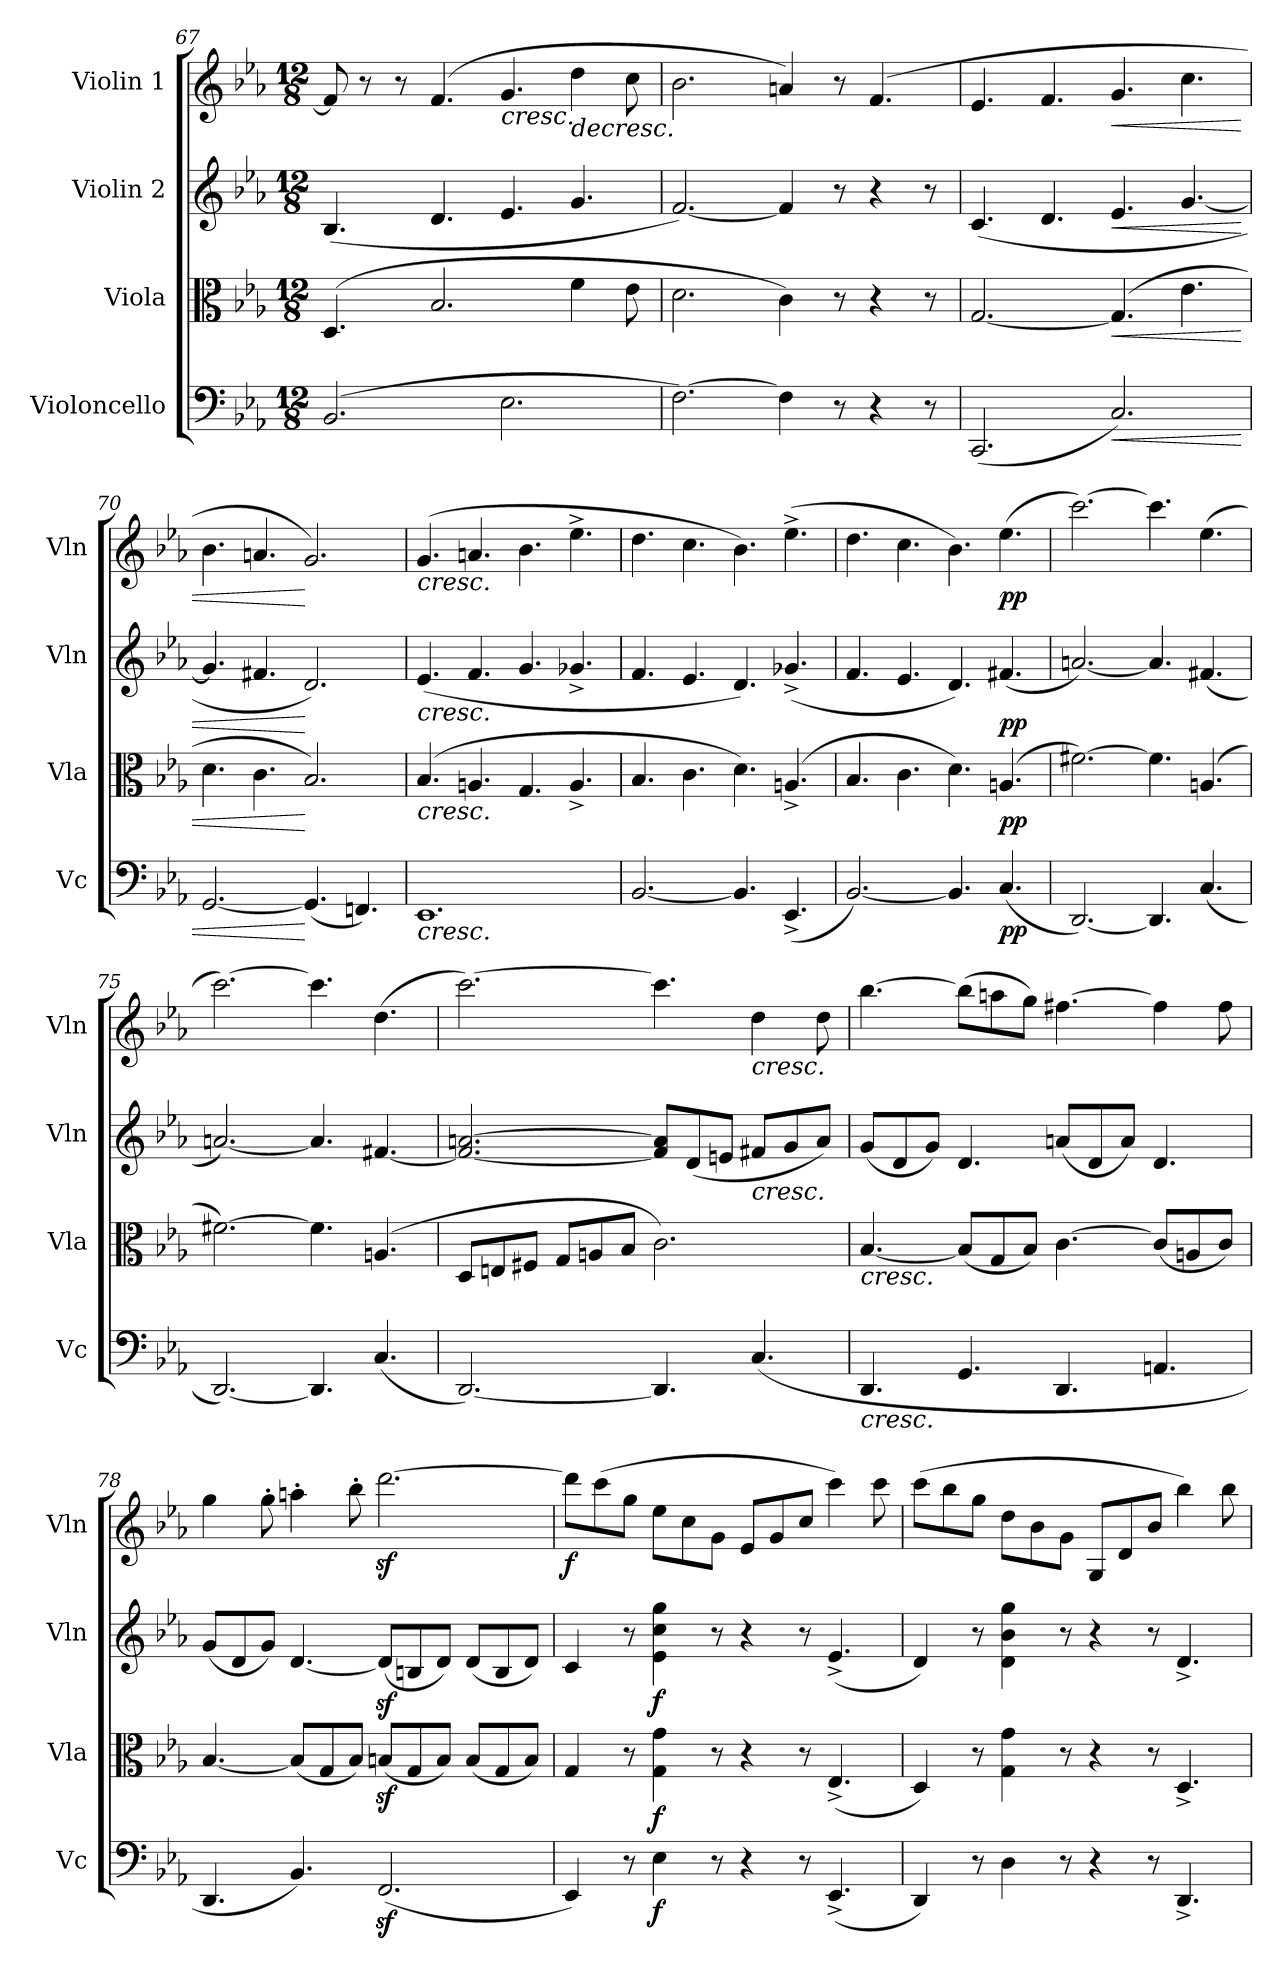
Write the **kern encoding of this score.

**kern	**dynam	**kern	**dynam	**kern	**dynam	**kern	**dynam
*part4	*part4	*part3	*part3	*part2	*part2	*part1	*part1
*staff4	*staff4	*staff3	*staff3	*staff2	*staff2	*staff1	*staff1
*I"Violoncello	*	*I"Viola	*	*I"Violin 2	*	*I"Violin 1	*
*I'Vc	*	*I'Vla	*	*I'Vln	*	*I'Vln	*
*clefF4	*	*clefC3	*	*clefG2	*	*clefG2	*
*k[b-e-a-]	*	*k[b-e-a-]	*	*k[b-e-a-]	*	*k[b-e-a-]	*
*M12/8	*	*M12/8	*	*M12/8	*	*M12/8	*
=67	=67	=67	=67	=67	=67	=67	=67
(2.BB-/	.	(4.D/	.	(4.B-/	.	8f/]	.
.	.	.	.	.	.	8r	.
.	.	.	.	.	.	8r	.
.	.	2.B-/	.	4.d/	.	(4.f/	.
!	!	!	!	!	!	!	!LO:HP:b
2.E-\	.	.	.	4.e-/	.	4.g/	<
!	!	!	!	!	!	!	!LO:HP:b
.	.	4f\	.	4.g/	.	4dd\	>
.	.	8e-\	.	.	.	8cc\	.
.	.	.	.	.	.	.	[
=68	=68	=68	=68	=68	=68	=68	=68
[2.F\)	.	2.d\	.	[2.f/)	.	2.b-\	.
4F\]	.	4c\)	.	4f/]	.	4an/)	.
8r	.	8r	.	8r	.	8r	.
4r	.	4r	.	4r	.	(4.f/	.
8r	.	8r	.	8r	.	.	.
=69	=69	=69	=69	=69	=69	=69	=69
(2.CC/	.	[2.G/	.	(4.c/	.	4.e-/	.
.	.	.	.	4.d/	.	4.f/	.
!	!LO:HP:b	!	!LO:HP:b	!	!LO:HP:b	!	!LO:HP:b
2.C/)	<	(4.G/]	<	4.e-/	<	4.g/	<
.	.	4.e-\	.	[4.g/	.	4.cc\	.
.	.	.	.	.	.	.	]
!!LO:LB:g=z
=70	=70	=70	=70	=70	=70	=70	=70
[2.GG/	.	4.d\	.	4.g/]	.	4.b-\	.
.	.	4.c\	.	4.f#X/	.	4.an/	.
(4.GG/]	[	2.B-/)	[	2.d/)	[	2.g/)	[
4.FFn/)	.	.	.	.	.	.	.
!!LO:LB:g=z
=71	=71	=71	=71	=71	=71	=71	=71
!	!	!	!	!	!	!LO:TX:b:i:t=cresc.	!
!	!	!	!	!LO:TX:b:i:t=cresc.	!	!	!
!	!	!LO:TX:b:i:t=cresc.	!	!	!	!	!
!LO:TX:b:i:t=cresc.	!	!	!	!	!	!	!
1.EE-	.	(4.B-/	.	(4.e-/	.	(4.g/	.
.	.	4.An/	.	4.f/	.	4.an/	.
.	.	4.G/	.	4.g/	.	4.b-\	.
.	.	4.A^/	.	4.g-X^/	.	4.ee-^\	.
=72	=72	=72	=72	=72	=72	=72	=72
[2.BB-/	.	4.B-/	.	4.f/	.	4.dd\	.
.	.	4.c\	.	4.e-/	.	4.cc\	.
4.BB-/]	.	4.d\)	.	4.d/)	.	4.b-\)	.
(4.EE-^/	.	(>4.An^/	.	(4.g-X^/	.	(4.ee-^\	.
=73	=73	=73	=73	=73	=73	=73	=73
[2.BB-/)	.	4.B-/	.	4.f/	.	4.dd\	.
.	.	4.c\	.	4.e-/	.	4.cc\	.
4.BB-/]	.	4.d\)	.	4.d/)	.	4.b-\)	.
!	!LO:DY:b	!	!LO:DY:b	!	!LO:DY:b	!	!LO:DY:b
(4.C/	pp	(4.An/	pp	(4.f#X/	pp	(4.ee-\	pp
=74	=74	=74	=74	=74	=74	=74	=74
[2.DD/)	.	[2.f#X\)	.	[2.an/)	.	[2.ccc\)	.
4.DD/]	.	4.f#\]	.	4.a/]	.	4.ccc\]	.
(4.C/	.	(4.An/	.	(4.f#X/	.	(4.ee-\	.
=75	=75	=75	=75	=75	=75	=75	=75
[2.DD/)	.	[2.f#X\)	.	[2.an/)	.	[2.ccc\)	.
4.DD/]	.	4.f#\]	.	4.a/]	.	4.ccc\]	.
(4.C/	.	(4.An/	.	[4.f#X/	.	(4.dd\	.
=76	=76	=76	=76	=76	=76	=76	=76
[2.DD/)	.	8D/L	.	2.f#/_ [2.an/	.	[2.ccc\)	.
.	.	8En/	.	.	.	.	.
.	.	8F#X/J	.	.	.	.	.
.	.	8G/L	.	.	.	.	.
.	.	8An/	.	.	.	.	.
.	.	8B-/J	.	.	.	.	.
4.DD/]	.	2.c\)	.	8f#/] 8a/]L	.	4.ccc\]	.
.	.	.	.	(8d/	.	.	.
.	.	.	.	8en/J	.	.	.
!	!	!	!	!	!	!LO:TX:b:i:t=cresc.	!
!	!	!	!	!LO:TX:b:i:t=cresc.	!	!	!
(4.C/	.	.	.	8f#X/L	.	4dd\	.
.	.	.	.	8g/	.	.	.
.	.	.	.	8a/J)	.	8dd\	.
=77	=77	=77	=77	=77	=77	=77	=77
!	!	!LO:TX:b:i:t=cresc.	!	!	!	!	!
!LO:TX:b:i:t=cresc.	!	!	!	!	!	!	!
4.DD/	.	[4.B-/	.	(8g/L	.	[4.bb-\	.
.	.	.	.	8d/	.	.	.
.	.	.	.	8g/J)	.	.	.
4.GG/	.	(8B-/L]	.	4.d/	.	(8bb-\L]	.
.	.	8G/	.	.	.	8aan\	.
.	.	8B-/J)	.	.	.	8gg\J)	.
4.DD/	.	[4.c\	.	(8an/L	.	[4.ff#X\	.
.	.	.	.	8d/	.	.	.
.	.	.	.	8a/J)	.	.	.
4.AAn/	.	(8c/L]	.	4.d/	.	4ff#\]	.
.	.	8An/	.	.	.	.	.
.	.	8c/J)	.	.	.	8ff#\	.
!!LO:PB:g=z
=78	=78	=78	=78	=78	=78	=78	=78
4.DD/	.	[4.B-/	.	(8g/L	.	4gg\	.
.	.	.	.	8d/	.	.	.
.	.	.	.	8g/J)	.	8gg'\	.
4.BB-/)	.	(8B-/L]	.	[4.d/	.	4aan'\	.
.	.	8G/	.	.	.	.	.
.	.	8B-/J)	.	.	.	8bb-'\	.
(2.FFz</	.	(8Bnz</L	.	(8dz</L]	.	[2.dddz<\	.
.	.	8G/	.	8Bn/	.	.	.
.	.	8B/J)	.	8d/J)	.	.	.
.	.	(8B/L	.	(8d/L	.	.	.
.	.	8G/	.	8B/	.	.	.
.	.	8B/J)	.	8d/J)	.	.	.
=79	=79	=79	=79	=79	=79	=79	=79
!	!	!	!	!	!	!	!LO:DY:b
4EE-/)	.	4G/	.	4c/	.	8ddd\L]	f
.	.	.	.	.	.	(8ccc\	.
8r	.	8r	.	8r	.	8gg\J	.
!	!LO:DY:b	!	!LO:DY:b	!	!LO:DY:b	!	!
4E-\	f	4G\ 4g\	f	4e-\ 4cc\ 4gg\	f	8ee-\L	.
.	.	.	.	.	.	8cc\	.
8r	.	8r	.	8r	.	8g\J	.
4r	.	4r	.	4r	.	8e-/L	.
.	.	.	.	.	.	8g/	.
8r	.	8r	.	8r	.	8cc/J	.
(4.EE-^/	.	(4.E-^/	.	(4.e-^/	.	4ccc\)	.
.	.	.	.	.	.	8ccc\	.
=80	=80	=80	=80	=80	=80	=80	=80
4DD/)	.	4D/)	.	4d/)	.	(8ccc\L	.
.	.	.	.	.	.	8bb-\	.
8r	.	8r	.	8r	.	8gg\J	.
4D\	.	4G\ 4g\	.	4d\ 4b-\ 4gg\	.	8dd\L	.
.	.	.	.	.	.	8b-\	.
8r	.	8r	.	8r	.	8g\J	.
4r	.	4r	.	4r	.	8G/L	.
.	.	.	.	.	.	8d/	.
8r	.	8r	.	8r	.	8b-/J	.
4.DD^/	.	4.D^/	.	4.d^/	.	4bb-\)	.
.	.	.	.	.	.	8bb-\	.
=	=	=	=	=	=	=	=
*-	*-	*-	*-	*-	*-	*-	*-
